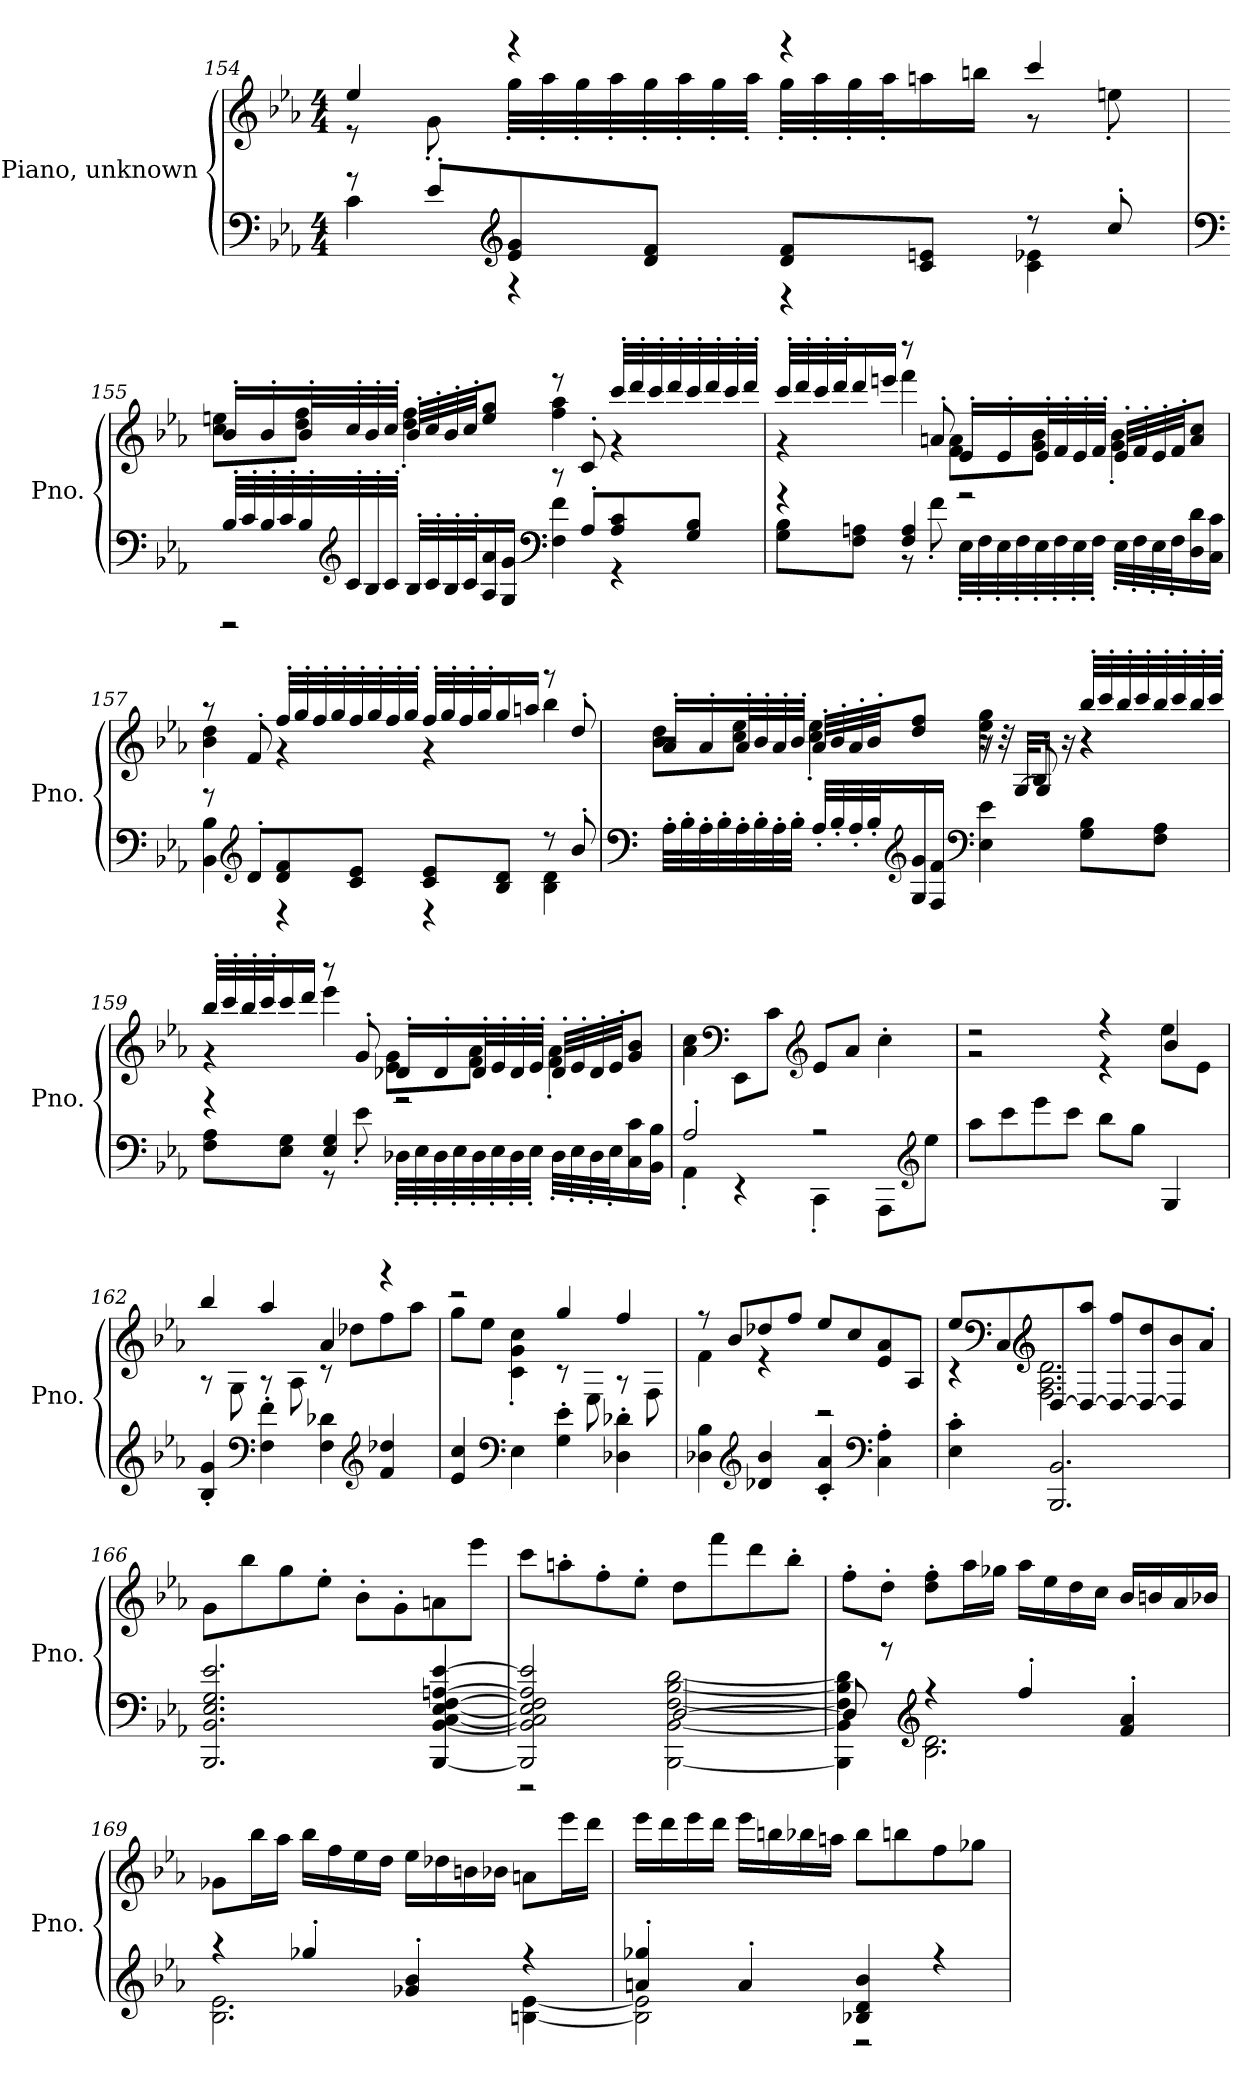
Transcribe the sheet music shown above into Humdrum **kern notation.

**kern	**kern
*part1	*part1
*staff2	*staff1
*I"Piano, unknown	*
*I'Pno.	*
!!LO:LB:g=z
*clefF4	*clefG2
*k[b-e-a-]	*k[b-e-a-]
*M4/4	*M4/4
=154	=154
*^	*^
8r	4c\	4ee-/	8r
8e-'/L	.	.	8g'\
*clefG2	*	*	*
8e-/ 8g/	4r	4r	32gg'\LLL
.	.	.	32aa-'\
.	.	.	32gg'\
.	.	.	32aa-'\
8d/ 8f/J	.	.	32gg'\
.	.	.	32aa-'\
.	.	.	32gg'\
.	.	.	32aa-'\JJJ
8d/ 8f/L	4r	4r	32gg'\LLL
.	.	.	32aa-'\
.	.	.	32gg'\
.	.	.	32aa-'\J
8c/ 8en/J	.	.	16aan\
.	.	.	16bbn\JJ
8r	4c\ 4e-X\	4ccc/	8r
8cc'/	.	.	8een'\
!!LO:PB:g=z	!!
=155	=155	=155	=155
*clefF4	*	*	*
32B-'/LLL	2r	16b-'/LL	8cc\ 8een\L
32c'/	.	.	.
32B-'/	.	16b-'/	.
32c'/	.	.	.
32B-'/	.	32b-'/L	8dd\ 8ff\J
*clefG2	*	*	*
32c'/	.	32cc'/	.
32B-'/	.	32b-'/	.
32c'/JJJ	.	32cc'/JJJ	.
32B-'/LLL	.	32b-'/LLL	4dd\' 4ff\'
32c'/	.	32cc'/	.
32B-'/	.	32b-'/	.
32c'/J	.	32cc'/JJ	.
16A-/ 16a-/	.	8ee/ 8gg/J	.
16G/ 16g/JJ	.	.	.
*clefF4	*	*	*
8r	4F\ 4f\	8r	4ff\ 4aa-\
8A-'/L	.	8c'/	.
8A-/ 8c/	4r	32ccc'/LLL	4r
.	.	32ddd'/	.
.	.	32ccc'/	.
.	.	32ddd'/	.
8G/ 8B-/J	.	32ccc'/	.
.	.	32ddd'/	.
.	.	32ccc'/	.
.	.	32ddd'/JJJ	.
!!LO:LB:g=z	!!
=156	=156	=156	=156
4r	8G\ 8B-\L	32ccc'/LLL	4r
.	.	32ddd'/	.
.	.	32ccc'/	.
.	.	32ddd'/J	.
.	8F\ 8An\J	16ddd/	.
.	.	16eeen/JJ	.
4F/ 4A/	8r	8r	4fff\
.	8f'\	8an'/	.
2r	32E-'\LLL	16e-'/LL	8f\ 8a\L
.	32F'\	.	.
.	32E-'\	16e-'/	.
.	32F'\	.	.
.	32E-'\	32e-'/L	8g\ 8b-\J
.	32F'\	32f'/	.
.	32E-'\	32e-'/	.
.	32F'\JJJ	32f'/JJJ	.
.	32E-'\LLL	32e-'/LLL	4g\' 4b-\'
.	32F'\	32f'/	.
.	32E-'\	32e-'/	.
.	32F'\J	32f'/JJ	.
.	16D\ 16d\	8a/ 8cc/J	.
.	16C\ 16c\JJ	.	.
!!LO:LB:g=z	!!
=157	=157	=157	=157
8r	4BB-\ 4B-\	8r	4b-\ 4dd\
*clefG2	*	*	*
8d'/L	.	8f'/	.
8d/ 8f/	4r	32ff'/LLL	4r
.	.	32gg'/	.
.	.	32ff'/	.
.	.	32gg'/	.
8c/ 8e-/J	.	32ff'/	.
.	.	32gg'/	.
.	.	32ff'/	.
.	.	32gg'/JJJ	.
8c/ 8e-/L	4r	32ff'/LLL	4r
.	.	32gg'/	.
.	.	32ff'/	.
.	.	32gg'/J	.
8B-/ 8d/J	.	16gg/	.
.	.	16aan/JJ	.
8r	4B-\ 4d\	8r	4bb-\
8b-'/	.	8dd'/	.
*v	*v	*	*
*	*v	*v
!!LO:LB:g=z
=158	=158
*clefF4	*
*	*^
*	*	*^
32A-'\LLL	16a-'/LL	8b-\ 8dd\L	2r
32B-'\	.	.	.
32A-'\	16a-'/	.	.
32B-'\	.	.	.
32A-'\	32a-'/L	8cc\ 8ee-\J	.
32B-'\	32b-'/	.	.
32A-'\	32a-'/	.	.
32B-'\JJJ	32b-'/JJJ	.	.
32A-'/LLL	32a-'/LLL	4cc\' 4ee-\'	.
32B-'/	32b-'/	.	.
32A-'/	32a-'/	.	.
32B-'/J	32b-'/JJ	.	.
*clefG2	*	*	*
16G/ 16g/	8dd/ 8ff/J	.	.
16F/ 16f/JJ	.	.	.
*clefF4	*	*	*
4E-\ 4e-\	8r	4ee-\ 4gg\	16r
.	.	.	32r
.	.	.	[32G/KLL
.	8B-'/	.	16G/JJ]
.	.	.	16r
8G\ 8B-\L	32bb-'/LLL	4r	4r
.	32ccc'/	.	.
.	32bb-'/	.	.
.	32ccc'/	.	.
8F\ 8A-\J	32bb-'/	.	.
.	32ccc'/	.	.
.	32bb-'/	.	.
.	32ccc'/JJJ	.	.
*	*	*v	*v
!!LO:LB:g=z
=159	=159	=159
*^	*	*
4r	8F\ 8A-\L	32bb-'/LLL	4r
.	.	32ccc'/	.
.	.	32bb-'/	.
.	.	32ccc'/J	.
.	8E-\ 8G\J	16ccc/	.
.	.	16ddd/JJ	.
4E-/ 4G/	8r	8r	4eee-\
.	8e-'\	8g'/	.
2r	32D-X'\LLL	16d-X'/LL	8e-\ 8g\L
.	32E-'\	.	.
.	32D-'\	16d-'/	.
.	32E-'\	.	.
.	32D-'\	32d-'/L	8f\ 8a-\J
.	32E-'\	32e-'/	.
.	32D-'\	32d-'/	.
.	32E-'\JJJ	32e-'/JJJ	.
.	32D-'\LLL	32d-'/LLL	4f\' 4a-\'
.	32E-'\	32e-'/	.
.	32D-'\	32d-'/	.
.	32E-'\J	32e-'/JJ	.
.	16C\ 16c\	8g/ 8b-/J	.
.	16BB-\ 16B-\JJ	.	.
*	*	*v	*v
=160	=160	=160
2A-'/	4AA-'\	4a-\ 4cc\
*	*	*clefF4
.	4r	8EE-\L
.	.	8c\J
*	*	*clefG2
2r	4CC'\	8e-/L
.	.	8a-/J
.	8AAA-\L	4cc'\
*clefG2	*	*
.	8ee-\J	.
*v	*v	*
!!LO:LB:g=z
=161	=161
*	*^
8aa-\L	2r	2r
8ccc\	.	.
8eee-\	.	.
8ccc\J	.	.
8bb-\L	4r	4r
8gg\J	.	.
4G/	4b-/	8ee-\L
.	.	8e-\J
=162	=162	=162
4B-/' 4g/'	4bb-/	8r
.	.	8G\
*clefF4	*	*
4F\' 4f\'	4aa-/	8r
.	.	8A-\
4F\ 4d-X\	4a-/	8r
.	.	8dd-X\L
*clefG2	*	*
4f/ 4dd-X/	4r	8ff\
.	.	8aa-\J
=163	=163	=163
4e-/ 4cc/	2r	8gg\L
.	.	8ee-\J
*clefF4	*	*
4E-\	.	4c\' 4g\' 4cc\'
4G\' 4e-\'	4gg/	8r
.	.	8E-\
4D-X\' 4d-X\'	4ff/	8r
.	.	8F\
=164	=164	=164
4D-X\ 4B-\	8r	4f\
.	8b-/L	.
*clefG2	*	*
4d-X/ 4b-/	8dd-X/	4r
.	8ff/J	.
4c/' 4a-/'	8ee-/L	2r
.	8cc/	.
*clefF4	*	*
4C\' 4A-\'	8e-/ 8a-/	.
.	8A-/J	.
!!LO:PB:g=z	!!
=165	=165	=165
4E-\' 4c\'	8ee-/L	4r
*	*clefF4	*
.	8C/	.
*	*clefG2	*
2.BBB-/ 2.BB-/	[8D/	2.F\ 2.A-\ 2.d\
.	8D/_ 8aa-/J	.
.	8D/_ 8ff/L	.
.	8D/_ 8dd/	.
.	8D/] 8b-/	.
.	8a-'/J	.
*	*v	*v
=166	=166
2.BBB-/ 2.BB-/ 2.E-/ 2.G/ 2.e-/	8g\L
.	8bb-\
.	8gg\
.	8ee-'\J
.	8b-'\L
.	8g'\
[4BBB-/ [4BB-/ [4C/ [4E-/ [4F/ [4An/ [4e-/	8an\
.	8eee-\J
=167	=167
*^	*
2BBB-/] 2BB-/] 2C/] 2E-/] 2F/] 2A/] 2e-/]	2r	8ccc\L
.	.	8aan'\
.	.	8ff'\
.	.	8ee-'\J
[2D/	[2BBB-\ [2BB-\ [2F\ [2B-\ [2d\	8dd\L
.	.	8fff\
.	.	8ddd\
.	.	8bb-'\J
!!LO:LB:g=z
=168	=168	=168
8D/]	4BBB-\] 4BB-\] 4F\] 4B-\] 4d\]	8ff'\L
8r	.	8dd'\J
*clefG2	*	*
4r	2.B-\ 2.d\	8dd\' 8ff\'L
.	.	16aa-\L
.	.	16gg-X\JJ
4ff'/	.	16aa-\LL
.	.	16ee-\
.	.	16dd\
.	.	16cc\JJ
4f/' 4a-/'	.	16b-/LL
.	.	16bn/
.	.	16a-/
.	.	16b-X/JJ
=169	=169	=169
4r	2.B-\ 2.e-\	8g-X\L
.	.	16bb-\L
.	.	16aa-\JJ
4gg-X'/	.	16bb-\LL
.	.	16ff\
.	.	16ee-\
.	.	16dd\JJ
4g-X/' 4b-/'	.	16ee-\LL
.	.	16dd-X\
.	.	16bn\
.	.	16b-X\JJ
4r	[4Bn\ [4e-\	8an\L
.	.	16eee-\L
.	.	16ddd\JJ
!!LO:LB:g=z
=170	=170	=170
4an/' 4gg-X/'	2B\] 2e-\]	16eee-\LL
.	.	16ddd\
.	.	16eee-\
.	.	16ddd\JJ
4a'/	.	16eee-\LL
.	.	16bbn\
.	.	16bb-X\
.	.	16aan\JJ
4B-X/ 4d/ 4b-/	2r	8bb-\L
.	.	8bbn\
4r	.	8ff\
.	.	8gg-X\J
*v	*v	*
=	=
*-	*-
